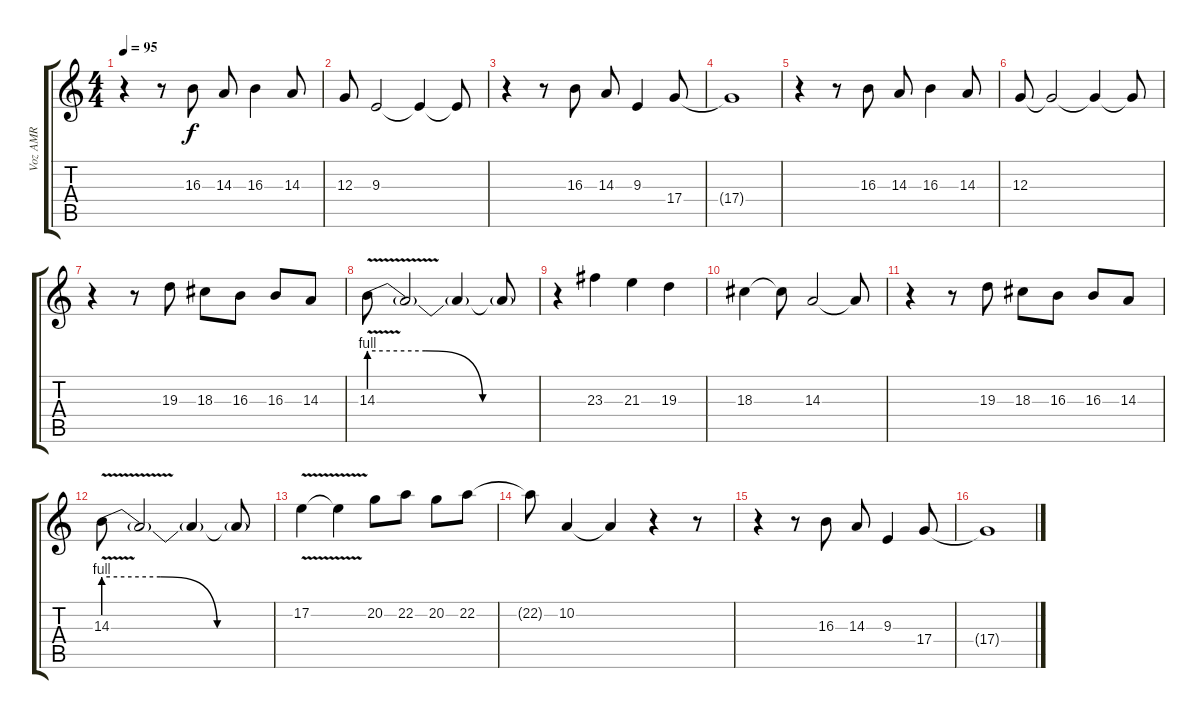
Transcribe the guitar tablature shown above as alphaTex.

\track ("Voz AMR" "Voz AMR") {instrument stringensemble1}
\staff {score tabs}
\tuning (E4 B3 G3 D3 A2 E2) {hide}
\ts (4 4)
\tempo 95
\clef g2
\ks c
r.4{dy f} r.8 16.3.8 14.3.8 16.3.4 14.3.8 |
12.3.8 9.3.2 9.3{t}.4 9.3{t}.8 |
r.4 r.8 16.3.8 14.3.8 9.3.4 17.4.8 |
17.4{t}.1 |
r.4 r.8 16.3.8 14.3.8 16.3.4 14.3.8 |
12.3.8 12.3{t}.2 12.3{t}.4 12.3{t}.8 |
r.4 r.8 19.3.8 18.3.8 16.3.8 16.3.8 14.3.8 |
14.3{be (custom 0 4 20 4 40 0 60 0) v}.8 14.3{t}.2 14.3{t}.4 14.3{t}.8 |
r.4 23.3.4 21.3.4 19.3.4 |
18.3.4 18.3{t}.8 14.3.2 14.3{t}.8 |
r.4 r.8 19.3.8 18.3.8 16.3.8 16.3.8 14.3.8 |
14.3{be (custom 0 4 20 4 40 0 60 0) v}.8 14.3{t}.2 14.3{t}.4 14.3{t}.8 |
17.2{v}.4 17.2{t}.4 20.2.8 22.2.8 20.2.8 22.2.8 |
22.2{t}.8 10.2.4 10.2{t}.4 r.4 r.8 |
r.4 r.8 16.3.8 14.3.8 9.3.4 17.4.8 |
17.4{t}.1
